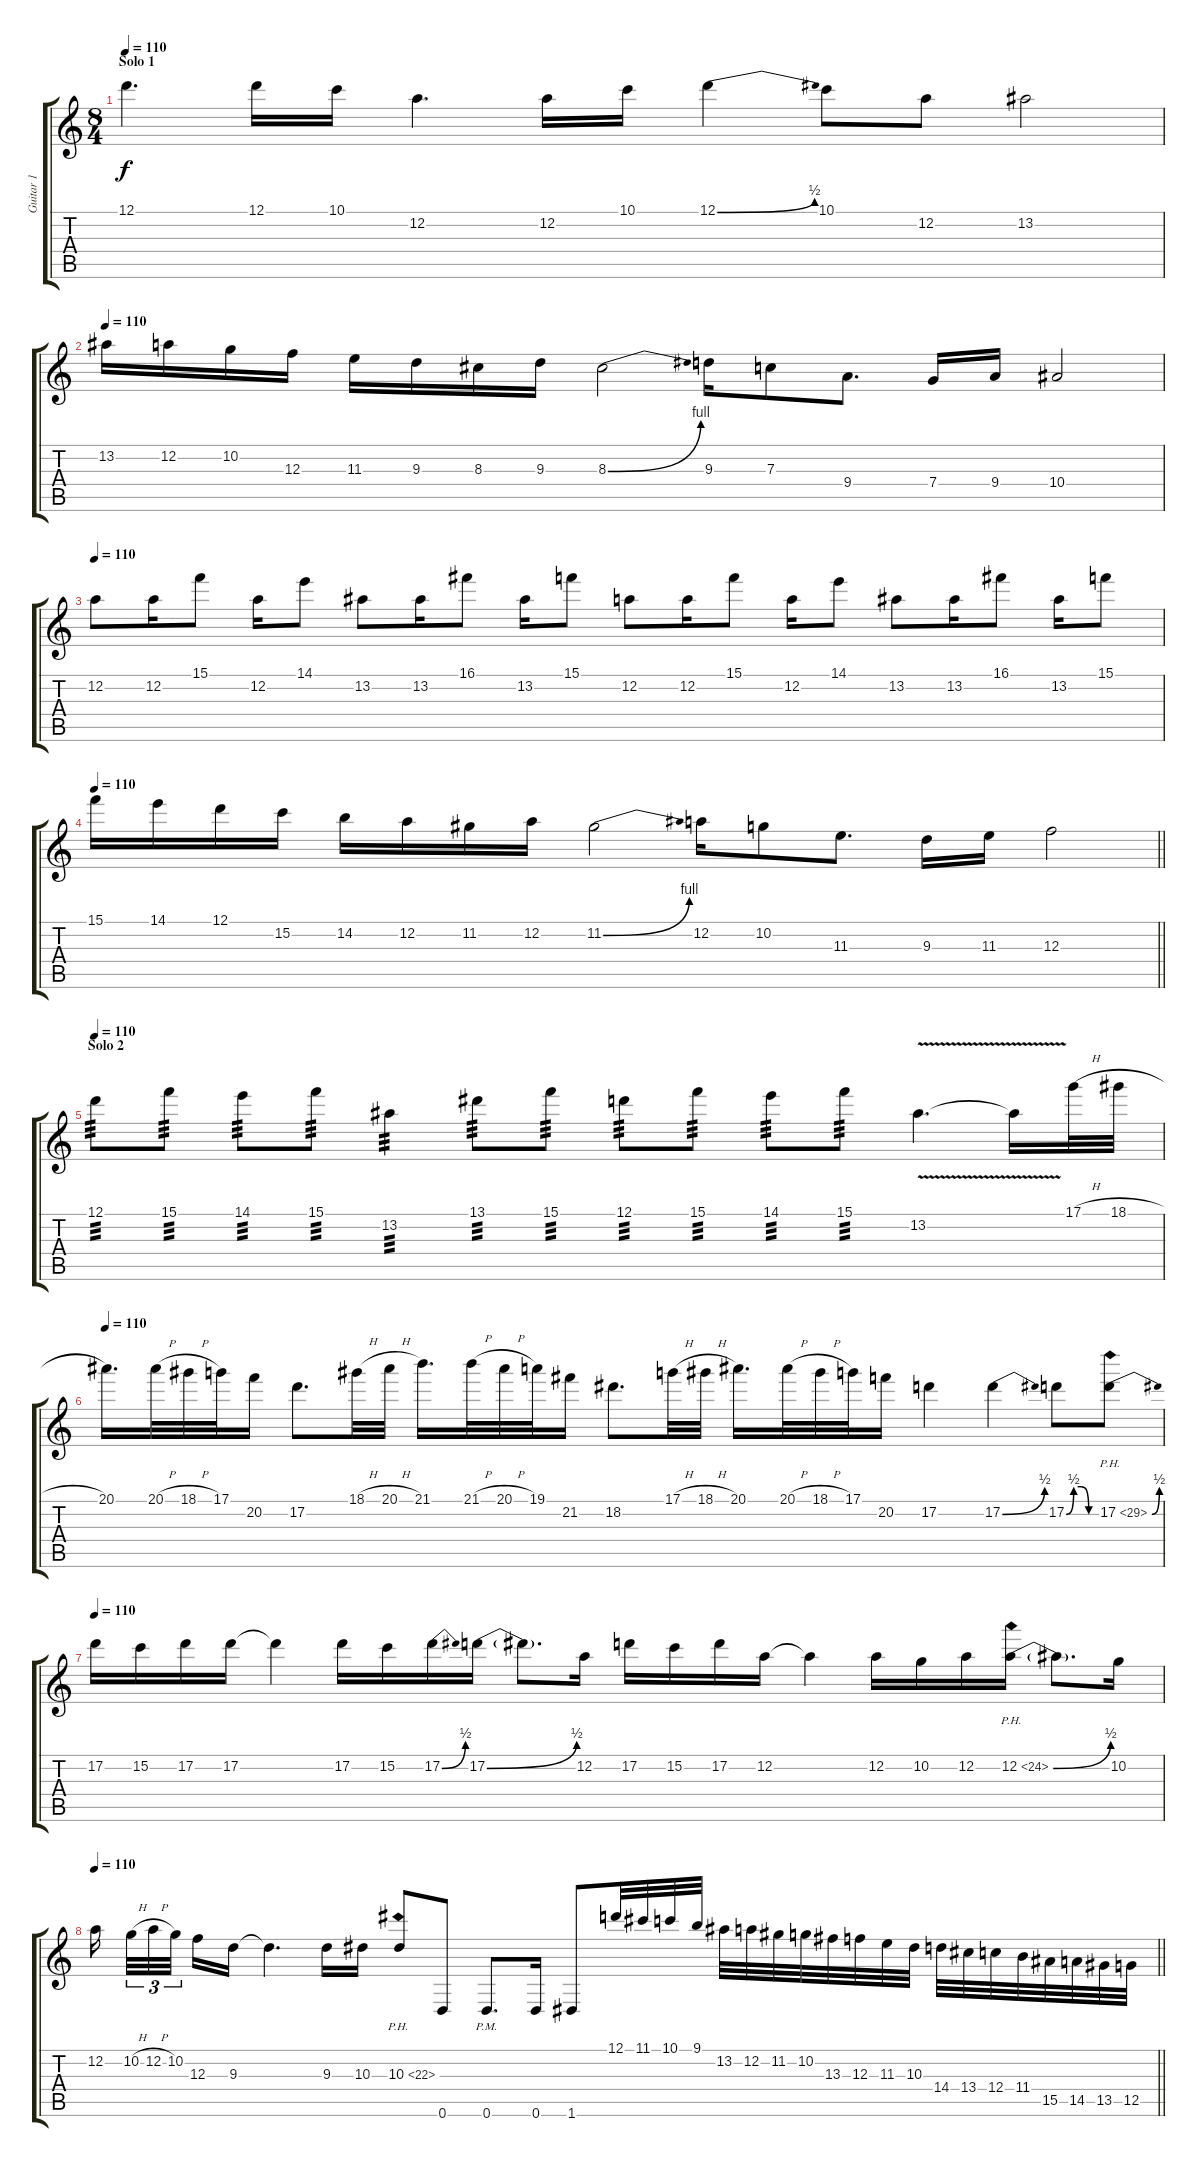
\track ("Guitar 1" "Guitar 1") {instrument distortionguitar}
\staff {score tabs}
\tuning (D4 A3 F3 C3 G2 D2) {hide}
\ts (8 4)
\section ("" "Solo 1")
\tempo 110
\clef g2
\ks c
12.1.4{d dy f} 12.1.16 10.1.16 12.2.4{d} 12.2.16 10.1.16 12.1{be (bend 0 0 60 2)}.4 10.1.8 12.2.8 13.2.2 |
\tempo 110
13.2.16 12.2.16 10.2.16 12.3.16 11.3.16 9.3.16 8.3.16 9.3.16 8.3{be (bend 0 0 60 4)}.2 9.3.16 7.3.8 9.4.8{d} 7.4.16 9.4.16 10.4.2 |
\tempo 110
12.2.8 12.2.16 15.1.8 12.2.16 14.1.8 13.2.8 13.2.16 16.1.8 13.2.16 15.1.8 12.2.8 12.2.16 15.1.8 12.2.16 14.1.8 13.2.8 13.2.16 16.1.8 13.2.16 15.1.8 |
\tempo 110
\barLineRight lightlight
15.1.16 14.1.16 12.1.16 15.2.16 14.2.16 12.2.16 11.2.16 12.2.16 11.2{be (bend 0 0 60 4)}.2 12.2.16 10.2.8 11.3.8{d} 9.3.16 11.3.16 12.3.2 |
\section ("" "Solo 2")
\tempo 110
12.1.8{tp 3} 15.1.8{tp 3} 14.1.8{tp 3} 15.1.8{tp 3} 13.2.4{tp 3} 13.1.8{tp 3} 15.1.8{tp 3} 12.1.8{tp 3} 15.1.8{tp 3} 14.1.8{tp 3} 15.1.8{tp 3} 13.2{v}.4{d} 13.2{t}.16 17.1{h}.32 18.1{h}.32 |
\tempo 110
20.1.16{d} 20.1{h}.32 18.1{h}.32 17.1.32 20.2.16 17.2.8{d} 18.1{h}.32 20.1{h}.32 21.1.16{d} 21.1{h}.32 20.1{h}.32 19.1.32 21.2.16 18.2.8{d} 17.1{h}.32 18.1{h}.32 20.1.16{d} 20.1{h}.32 18.1{h}.32 17.1.32 20.2.16 17.2.4 17.2{be (bend 0 0 60 2)}.4 17.2{be (custom 0 0 15 2 30 2 45 0 60 0)}.8 17.2{be (bend 0 0 60 2) ph 12}.8 |
\tempo 110
17.2.16 15.2.16 17.2.16 17.2.16 17.2{t}.4 17.2.16 15.2.16 17.2{be (bend 0 0 60 2)}.16 17.2{be (bend 0 0 60 2)}.16 17.2{t}.8{d} 12.2.16 17.2.16 15.2.16 17.2.16 12.2.16 12.2{t}.4 12.2.16 10.2.16 12.2.16 12.2{be (bend 0 0 60 2) ph 12}.16 12.2{t}.8{d} 10.2.16 |
\tempo 110
\barLineRight lightlight
12.2.16{beam splitsecondary} 10.2{h}.32{tu (3 2)} 12.2{h}.32{tu (3 2)} 10.2.32{tu (3 2) beam splitsecondary} 12.3.16 9.3.16 9.3{t}.4{d} 9.3.16 10.3.16 10.3{ph 12}.8 0.6.8 0.6{pm}.8{d} 0.6.16 1.6.8 12.1.32 11.1.32 10.1.32 9.1.32 13.2.32 12.2.32 11.2.32 10.2.32 13.3.32 12.3.32 11.3.32 10.3.32 14.4.32 13.4.32 12.4.32 11.4.32 15.5.32 14.5.32 13.5.32 12.5.32
